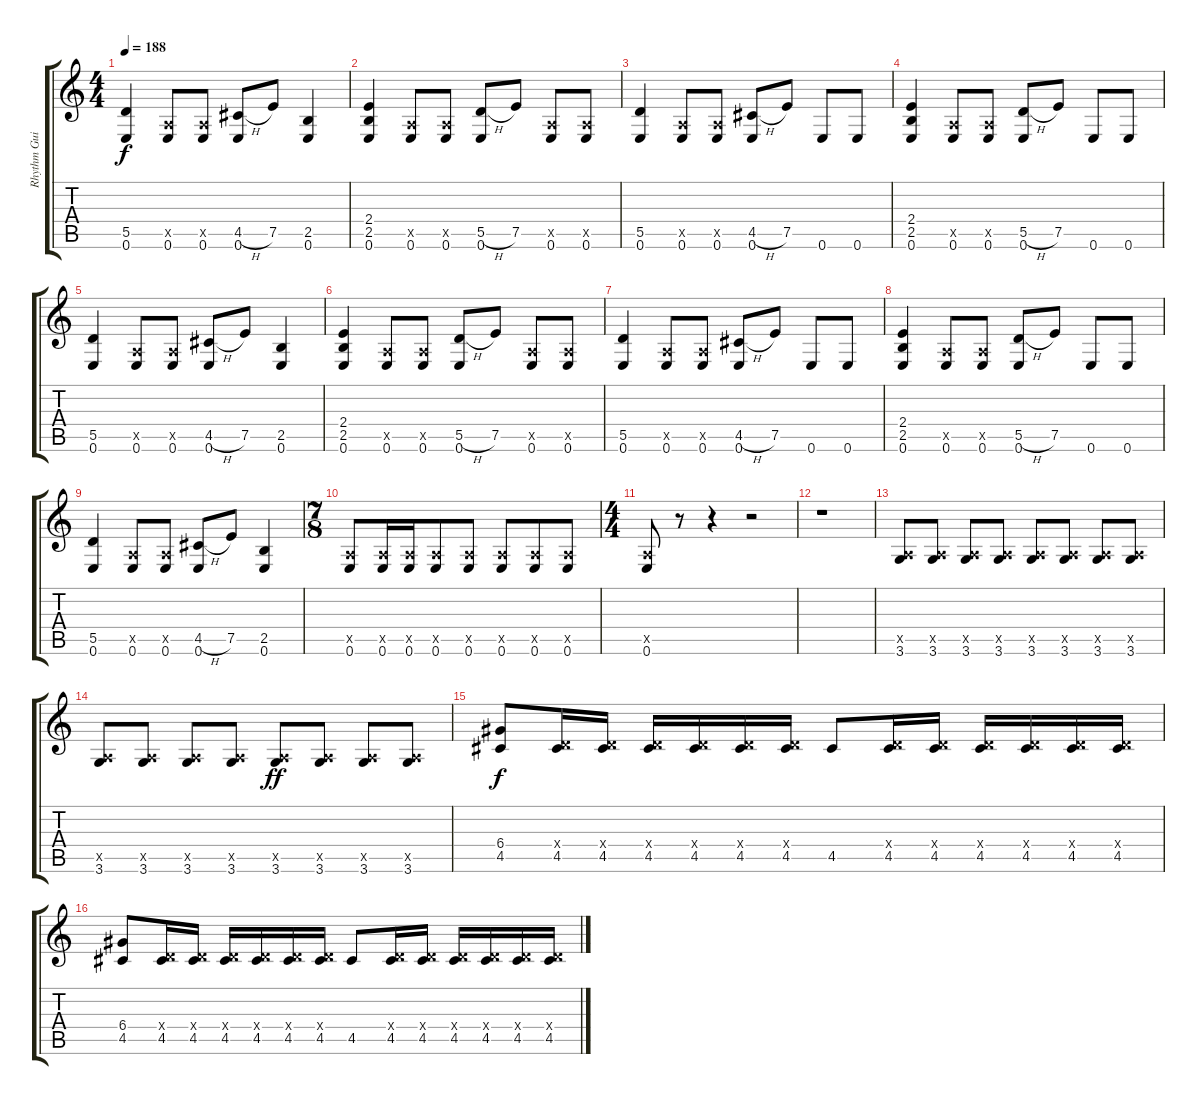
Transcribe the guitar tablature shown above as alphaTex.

\track ("Rhythm Guitar 1" "Rhythm Gui") {instrument distortionguitar}
\staff {score tabs}
\tuning (E4 B3 G3 D3 A2 E2) {hide}
\ts (4 4)
\tempo 188
\clef g2
\ks c
(5.5 0.6).4{dy f} (0.5{x} 0.6).8 (0.5{x} 0.6).8 (4.5{h} 0.6).8 7.5.8 (2.5 0.6).4 |
(2.4 2.5 0.6).4 (0.5{x} 0.6).8 (0.5{x} 0.6).8 (5.5{h} 0.6).8 7.5.8 (0.5{x} 0.6).8 (0.5{x} 0.6).8 |
(5.5 0.6).4 (0.5{x} 0.6).8 (0.5{x} 0.6).8 (4.5{h} 0.6).8 7.5.8 0.6.8 0.6.8 |
(2.4 2.5 0.6).4 (0.5{x} 0.6).8 (0.5{x} 0.6).8 (5.5{h} 0.6).8 7.5.8 0.6.8 0.6.8 |
(5.5 0.6).4 (0.5{x} 0.6).8 (0.5{x} 0.6).8 (4.5{h} 0.6).8 7.5.8 (2.5 0.6).4 |
(2.4 2.5 0.6).4 (0.5{x} 0.6).8 (0.5{x} 0.6).8 (5.5{h} 0.6).8 7.5.8 (0.5{x} 0.6).8 (0.5{x} 0.6).8 |
(5.5 0.6).4 (0.5{x} 0.6).8 (0.5{x} 0.6).8 (4.5{h} 0.6).8 7.5.8 0.6.8 0.6.8 |
(2.4 2.5 0.6).4 (0.5{x} 0.6).8 (0.5{x} 0.6).8 (5.5{h} 0.6).8 7.5.8 0.6.8 0.6.8 |
(5.5 0.6).4 (0.5{x} 0.6).8 (0.5{x} 0.6).8 (4.5{h} 0.6).8 7.5.8 (2.5 0.6).4 |
\ts (7 8)
(0.5{x} 0.6).8 (0.5{x} 0.6).16 (0.5{x} 0.6).16 (0.5{x} 0.6).8 (0.5{x} 0.6).8 (0.5{x} 0.6).8 (0.5{x} 0.6).8 (0.5{x} 0.6).8 |
\ts (4 4)
(0.5{x} 0.6).8 r.8 r.4 r.2 |
r.1 |
(0.5{x} 3.6).8 (0.5{x} 3.6).8 (0.5{x} 3.6).8 (0.5{x} 3.6).8 (0.5{x} 3.6).8 (0.5{x} 3.6).8 (0.5{x} 3.6).8 (0.5{x} 3.6).8 |
(0.5{x} 3.6).8 (0.5{x} 3.6).8 (0.5{x} 3.6).8 (0.5{x} 3.6).8 (0.5{x} 3.6).8{dy ff} (0.5{x} 3.6).8 (0.5{x} 3.6).8 (0.5{x} 3.6).8 |
(6.4 4.5).8{dy f} (0.4{x} 4.5).16 (0.4{x} 4.5).16 (0.4{x} 4.5).16 (0.4{x} 4.5).16 (0.4{x} 4.5).16 (0.4{x} 4.5).16 4.5.8 (0.4{x} 4.5).16 (0.4{x} 4.5).16 (0.4{x} 4.5).16 (0.4{x} 4.5).16 (0.4{x} 4.5).16 (0.4{x} 4.5).16 |
(6.4 4.5).8 (0.4{x} 4.5).16 (0.4{x} 4.5).16 (0.4{x} 4.5).16 (0.4{x} 4.5).16 (0.4{x} 4.5).16 (0.4{x} 4.5).16 4.5.8 (0.4{x} 4.5).16 (0.4{x} 4.5).16 (0.4{x} 4.5).16 (0.4{x} 4.5).16 (0.4{x} 4.5).16 (0.4{x} 4.5).16
